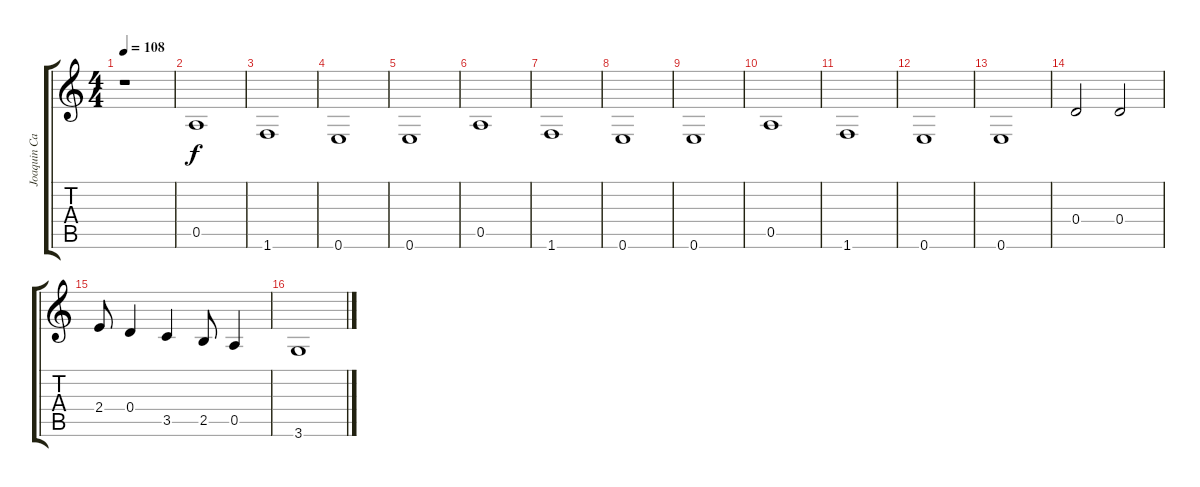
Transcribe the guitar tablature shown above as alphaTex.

\track ("Joaquin Cardiel" "Joaquin Ca") {instrument electricbassfinger}
\staff {score tabs}
\tuning (E4 B3 G3 D3 A2 E2) {hide}
\ts (4 4)
\tempo 108
\clef g2
\ks c
r.1{dy f instrument electricbassfinger} |
0.5.1 |
1.6.1 |
0.6.1 |
0.6.1 |
0.5.1 |
1.6.1 |
0.6.1 |
0.6.1 |
0.5.1 |
1.6.1 |
0.6.1 |
0.6.1 |
0.4.2 0.4.2 |
2.4.8 0.4.4 3.5.4 2.5.8 0.5.4 |
3.6.1
